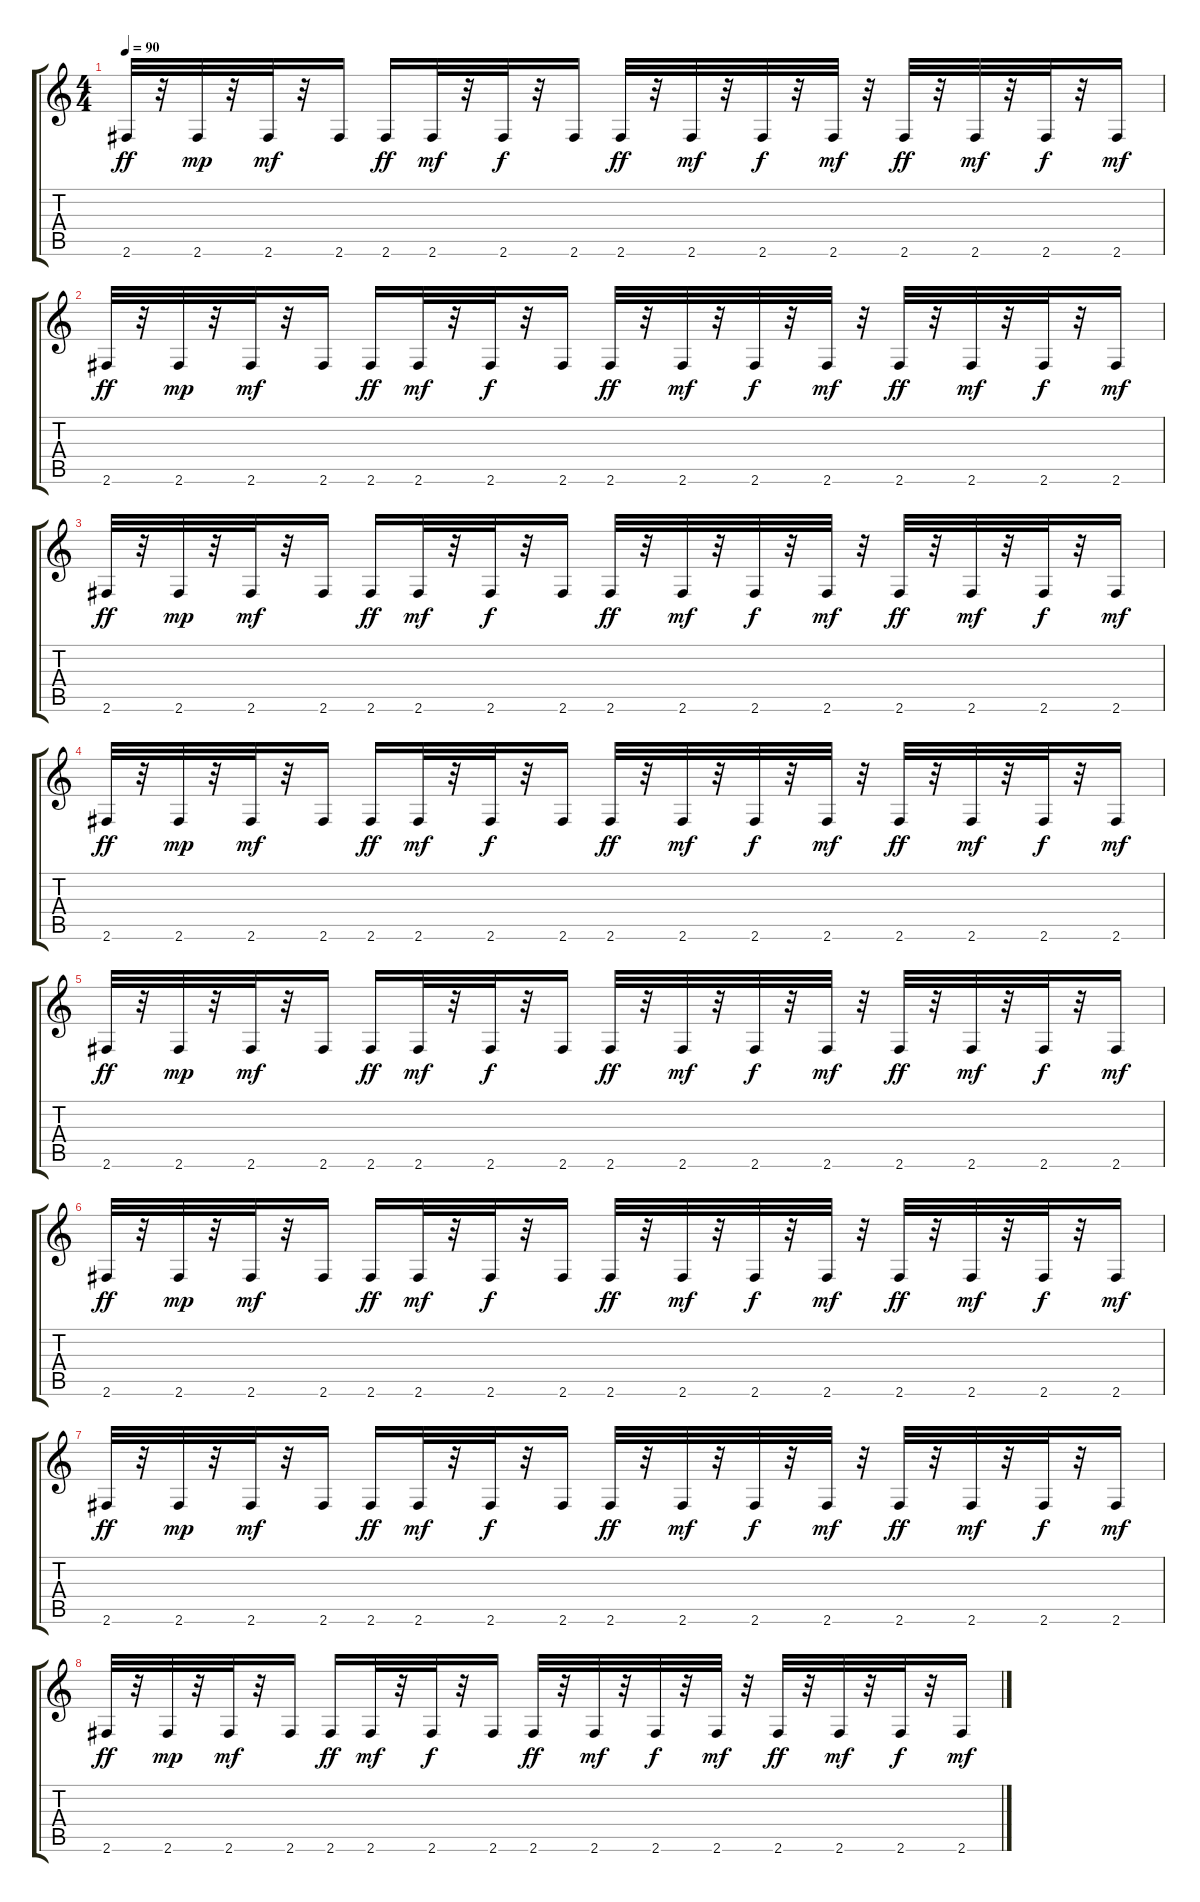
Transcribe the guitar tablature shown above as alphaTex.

\track "" {instrument acousticguitarnylon}
\staff {score tabs}
\tuning (E4 B3 G3 D3 A2 E2) {hide}
\ts (4 4)
\tempo 90
\clef g2
\ks c
2.6.32{dy ff instrument acousticguitarnylon} r.32 2.6.32{dy mp} r.32 2.6.32{dy mf} r.32 2.6.16 2.6.16{dy ff} 2.6.32{dy mf} r.32 2.6.32{dy f} r.32 2.6.16 2.6.32{dy ff} r.32 2.6.32{dy mf} r.32 2.6.32{dy f} r.32 2.6.32{dy mf} r.32 2.6.32{dy ff} r.32 2.6.32{dy mf} r.32 2.6.32{dy f} r.32 2.6.16{dy mf} |
2.6.32{dy ff} r.32 2.6.32{dy mp} r.32 2.6.32{dy mf} r.32 2.6.16 2.6.16{dy ff} 2.6.32{dy mf} r.32 2.6.32{dy f} r.32 2.6.16 2.6.32{dy ff} r.32 2.6.32{dy mf} r.32 2.6.32{dy f} r.32 2.6.32{dy mf} r.32 2.6.32{dy ff} r.32 2.6.32{dy mf} r.32 2.6.32{dy f} r.32 2.6.16{dy mf} |
2.6.32{dy ff} r.32 2.6.32{dy mp} r.32 2.6.32{dy mf} r.32 2.6.16 2.6.16{dy ff} 2.6.32{dy mf} r.32 2.6.32{dy f} r.32 2.6.16 2.6.32{dy ff} r.32 2.6.32{dy mf} r.32 2.6.32{dy f} r.32 2.6.32{dy mf} r.32 2.6.32{dy ff} r.32 2.6.32{dy mf} r.32 2.6.32{dy f} r.32 2.6.16{dy mf} |
2.6.32{dy ff} r.32 2.6.32{dy mp} r.32 2.6.32{dy mf} r.32 2.6.16 2.6.16{dy ff} 2.6.32{dy mf} r.32 2.6.32{dy f} r.32 2.6.16 2.6.32{dy ff} r.32 2.6.32{dy mf} r.32 2.6.32{dy f} r.32 2.6.32{dy mf} r.32 2.6.32{dy ff} r.32 2.6.32{dy mf} r.32 2.6.32{dy f} r.32 2.6.16{dy mf} |
2.6.32{dy ff} r.32 2.6.32{dy mp} r.32 2.6.32{dy mf} r.32 2.6.16 2.6.16{dy ff} 2.6.32{dy mf} r.32 2.6.32{dy f} r.32 2.6.16 2.6.32{dy ff} r.32 2.6.32{dy mf} r.32 2.6.32{dy f} r.32 2.6.32{dy mf} r.32 2.6.32{dy ff} r.32 2.6.32{dy mf} r.32 2.6.32{dy f} r.32 2.6.16{dy mf} |
2.6.32{dy ff} r.32 2.6.32{dy mp} r.32 2.6.32{dy mf} r.32 2.6.16 2.6.16{dy ff} 2.6.32{dy mf} r.32 2.6.32{dy f} r.32 2.6.16 2.6.32{dy ff} r.32 2.6.32{dy mf} r.32 2.6.32{dy f} r.32 2.6.32{dy mf} r.32 2.6.32{dy ff} r.32 2.6.32{dy mf} r.32 2.6.32{dy f} r.32 2.6.16{dy mf} |
2.6.32{dy ff} r.32 2.6.32{dy mp} r.32 2.6.32{dy mf} r.32 2.6.16 2.6.16{dy ff} 2.6.32{dy mf} r.32 2.6.32{dy f} r.32 2.6.16 2.6.32{dy ff} r.32 2.6.32{dy mf} r.32 2.6.32{dy f} r.32 2.6.32{dy mf} r.32 2.6.32{dy ff} r.32 2.6.32{dy mf} r.32 2.6.32{dy f} r.32 2.6.16{dy mf} |
2.6.32{dy ff} r.32 2.6.32{dy mp} r.32 2.6.32{dy mf} r.32 2.6.16 2.6.16{dy ff} 2.6.32{dy mf} r.32 2.6.32{dy f} r.32 2.6.16 2.6.32{dy ff} r.32 2.6.32{dy mf} r.32 2.6.32{dy f} r.32 2.6.32{dy mf} r.32 2.6.32{dy ff} r.32 2.6.32{dy mf} r.32 2.6.32{dy f} r.32 2.6.16{dy mf}
